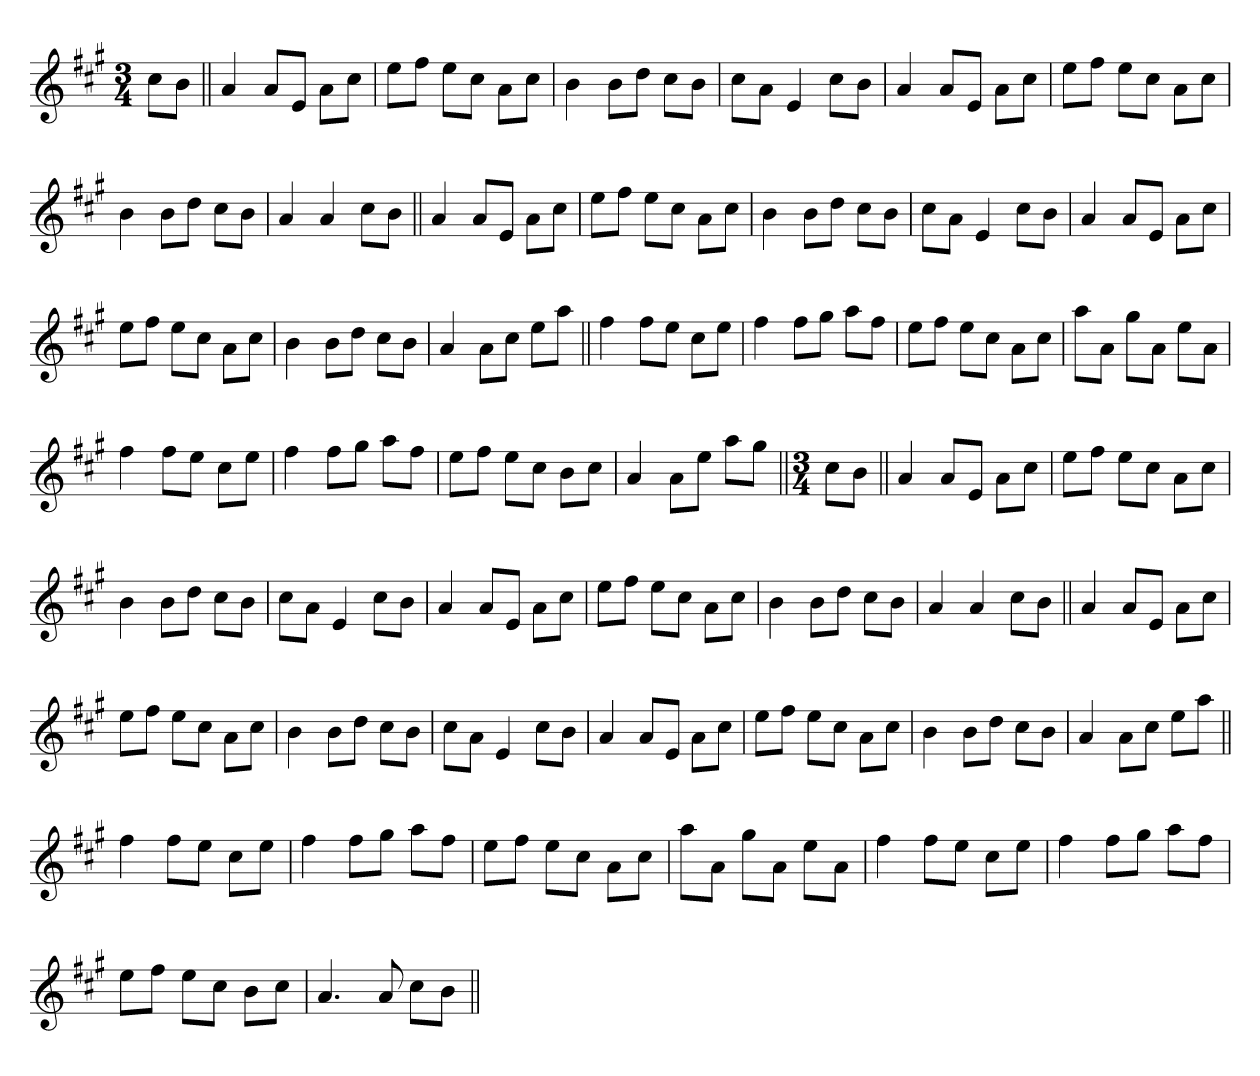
**kern
*part1
*staff1
*clefG2
*k[f#c#g#]
*A:
*M3/4
=1
8cc#L
8bJ
=||
4a
8aL
8eJ
8aL
8cc#J
=
8eeL
8ff#J
8eeL
8cc#J
8aL
8cc#J
=
4b
8bL
8ddJ
8cc#L
8bJ
=
8cc#L
8aJ
4e
8cc#L
8bJ
=
4a
8aL
8eJ
8aL
8cc#J
=
8eeL
8ff#J
8eeL
8cc#J
8aL
8cc#J
=
4b
8bL
8ddJ
8cc#L
8bJ
=
4a
4a
8cc#L
8bJ
=||
4a
8aL
8eJ
8aL
8cc#J
=
8eeL
8ff#J
8eeL
8cc#J
8aL
8cc#J
=
4b
8bL
8ddJ
8cc#L
8bJ
=
8cc#L
8aJ
4e
8cc#L
8bJ
=
4a
8aL
8eJ
8aL
8cc#J
=
8eeL
8ff#J
8eeL
8cc#J
8aL
8cc#J
=
4b
8bL
8ddJ
8cc#L
8bJ
=
4a
8aL
8cc#J
8eeL
8aaJ
=||
4ff#
8ff#L
8eeJ
8cc#L
8eeJ
=
4ff#
8ff#L
8gg#J
8aaL
8ff#J
=
8eeL
8ff#J
8eeL
8cc#J
8aL
8cc#J
=
8aaL
8aJ
8gg#L
8aJ
8eeL
8aJ
=
4ff#
8ff#L
8eeJ
8cc#L
8eeJ
=
4ff#
8ff#L
8gg#J
8aaL
8ff#J
=
8eeL
8ff#J
8eeL
8cc#J
8bL
8cc#J
=
4a
8aL
8eeJ
8aaL
8gg#J
=||
*M3/4
8cc#L
8bJ
=||
4a
8aL
8eJ
8aL
8cc#J
=
8eeL
8ff#J
8eeL
8cc#J
8aL
8cc#J
=
4b
8bL
8ddJ
8cc#L
8bJ
=
8cc#L
8aJ
4e
8cc#L
8bJ
=
4a
8aL
8eJ
8aL
8cc#J
=
8eeL
8ff#J
8eeL
8cc#J
8aL
8cc#J
=
4b
8bL
8ddJ
8cc#L
8bJ
=
4a
4a
8cc#L
8bJ
=||
4a
8aL
8eJ
8aL
8cc#J
=
8eeL
8ff#J
8eeL
8cc#J
8aL
8cc#J
=
4b
8bL
8ddJ
8cc#L
8bJ
=
8cc#L
8aJ
4e
8cc#L
8bJ
=
4a
8aL
8eJ
8aL
8cc#J
=
8eeL
8ff#J
8eeL
8cc#J
8aL
8cc#J
=
4b
8bL
8ddJ
8cc#L
8bJ
=
4a
8aL
8cc#J
8eeL
8aaJ
=||
4ff#
8ff#L
8eeJ
8cc#L
8eeJ
=
4ff#
8ff#L
8gg#J
8aaL
8ff#J
=
8eeL
8ff#J
8eeL
8cc#J
8aL
8cc#J
=
8aaL
8aJ
8gg#L
8aJ
8eeL
8aJ
=
4ff#
8ff#L
8eeJ
8cc#L
8eeJ
=
4ff#
8ff#L
8gg#J
8aaL
8ff#J
=
8eeL
8ff#J
8eeL
8cc#J
8bL
8cc#J
=
4.a
8a
8cc#L
8bJ
=||
*-
